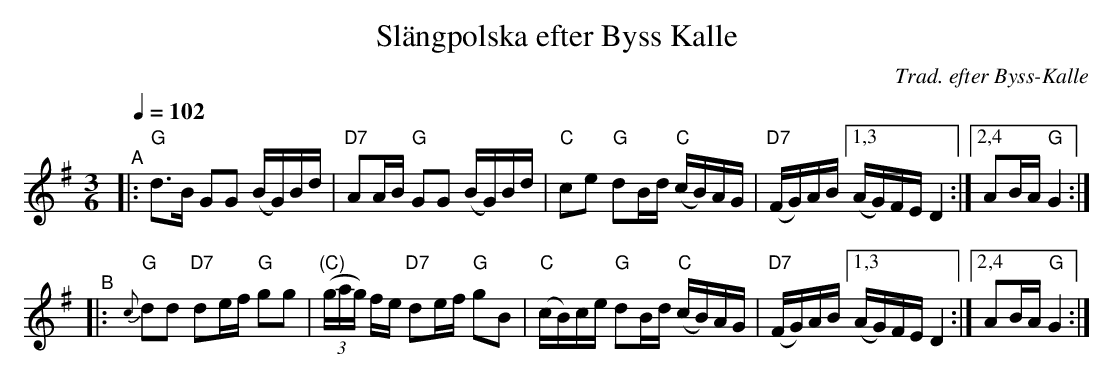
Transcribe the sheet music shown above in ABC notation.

X:1
T: Sl\"angpolska efter Byss Kalle
C: Trad. efter Byss-Kalle
M: 3/6
L: 1/16
Q: 1/4=102
K: G
"^A"\
|: "G"d3B G2G2 (BG)Bd | "D7"A2AB "G"G2G2 (BG)Bd | "C"c2e2 "G"d2Bd "C"(cB)AG |\
"D7"(FG)AB [1,3 (AG)FE D4 :|[2,4 A2BA "G"G4 :|
"^B"\
|: "G"{c}d2d2 "D7"d2ef "G"g2g2 | "(C)"(3(gag) fe "D7"d2ef "G"g2B2 | "C"(cB)ce "G"d2Bd "C"(cB)AG |\
"D7"(FG)AB [1,3 (AG)FE D4 :|[2,4 A2BA "G"G4 :|
